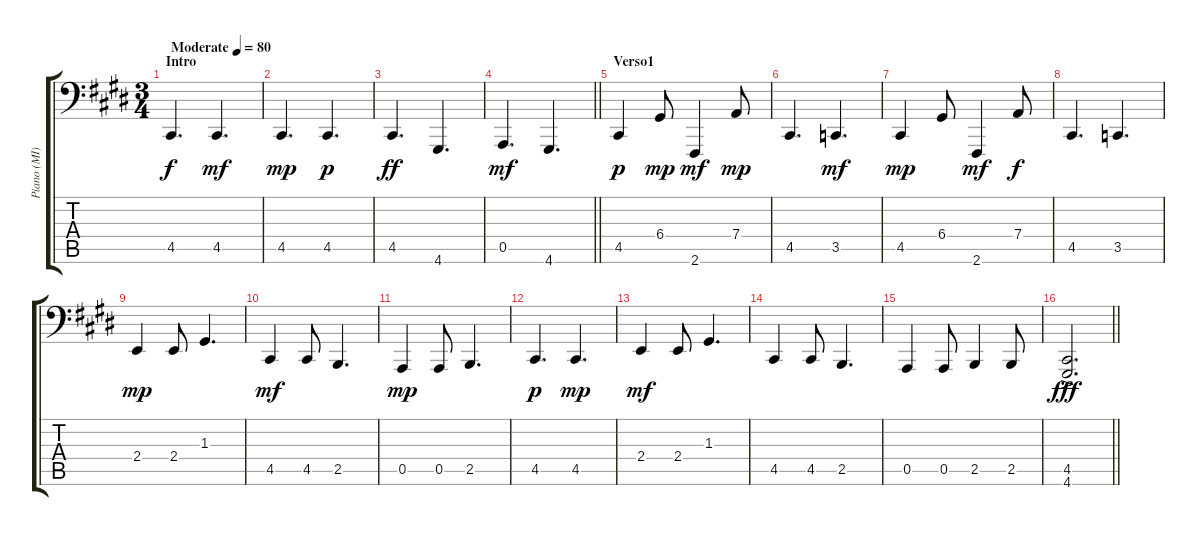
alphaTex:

\track ("Piano (MI)" "Piano (MI)") {instrument acousticgrandpiano}
\staff {score tabs}
\tuning (E3 B2 G2 D2 A1 E1) {hide}
\ts (3 4)
\section ("" "Intro")
\tempo (80 "Moderate")
\clef f4
\ks c#minor
4.5.4{d dy f instrument acousticgrandpiano} 4.5.4{d dy mf} |
4.5.4{d dy mp} 4.5.4{d dy p} |
4.5.4{d dy ff} 4.6.4{d} |
\barLineRight lightlight
0.5.4{d dy mf} 4.6.4{d} |
\section ("" "Verso1")
4.5.4{dy p} 6.4.8{dy mp} 2.6.4{dy mf} 7.4.8{dy mp} |
4.5.4{d} 3.5.4{d dy mf} |
4.5.4{dy mp} 6.4.8 2.6.4{dy mf} 7.4.8{dy f} |
4.5.4{d} 3.5.4{d} |
2.4.4{dy mp} 2.4.8 1.3.4{d} |
4.5.4{dy mf} 4.5.8 2.5.4{d} |
0.5.4{dy mp} 0.5.8 2.5.4{d} |
4.5.4{d dy p} 4.5.4{d dy mp} |
2.4.4{dy mf} 2.4.8 1.3.4{d} |
4.5.4 4.5.8 2.5.4{d} |
0.5.4 0.5.8 2.5.4 2.5.8 |
\barLineRight lightlight
(4.5{ac} 4.6).2{d dy fff}
